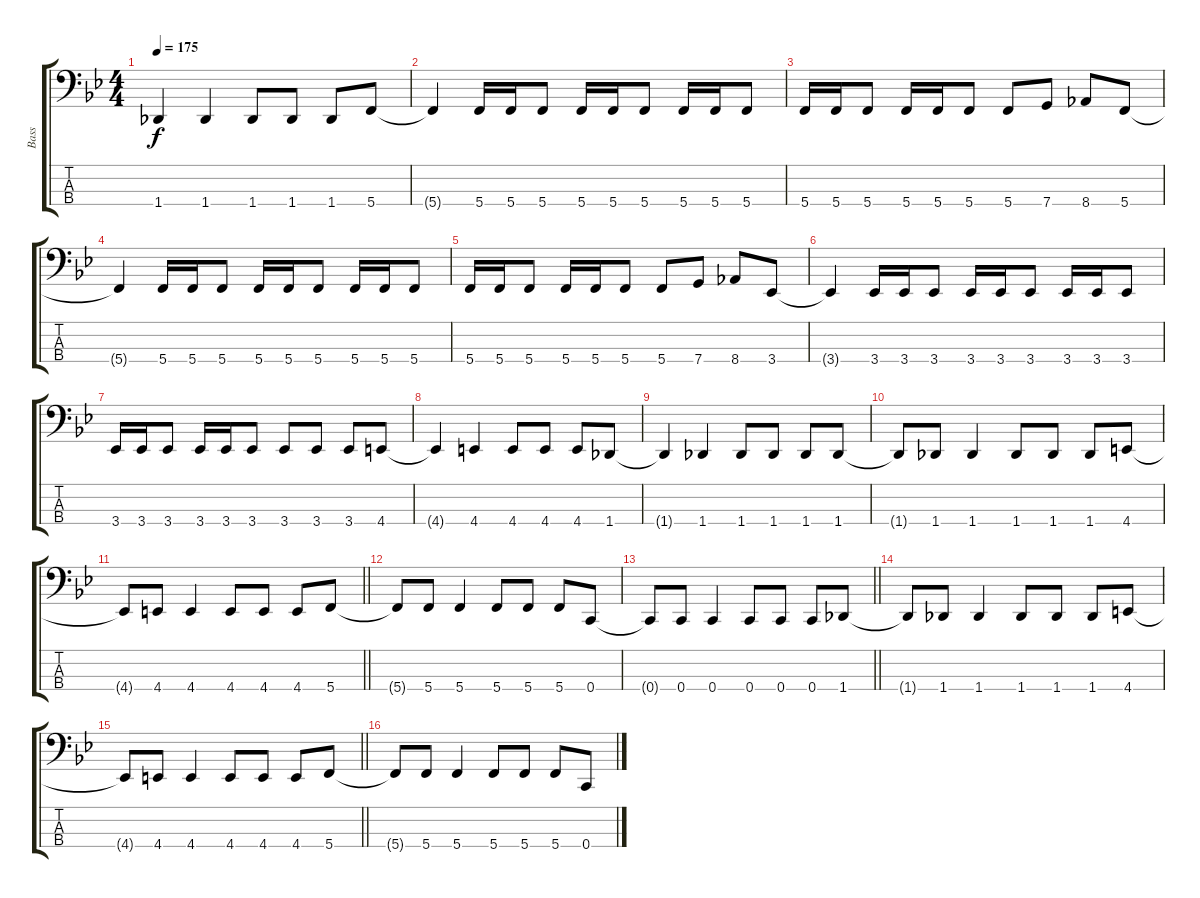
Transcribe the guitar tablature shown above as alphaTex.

\track ("Bass" "Bass") {instrument electricbasspick}
\staff {score tabs}
\tuning (F2 C2 G1 C1) {hide}
\ts (4 4)
\tempo 175
\clef f4
\ks bb
1.4{t}.4{dy f} 1.4.4 1.4.8 1.4.8 1.4.8 5.4.8 |
5.4{t}.4 5.4.16 5.4.16 5.4.8 5.4.16 5.4.16 5.4.8 5.4.16 5.4.16 5.4.8 |
5.4.16 5.4.16 5.4.8 5.4.16 5.4.16 5.4.8 5.4.8 7.4.8 8.4.8 5.4.8 |
5.4{t}.4 5.4.16 5.4.16 5.4.8 5.4.16 5.4.16 5.4.8 5.4.16 5.4.16 5.4.8 |
5.4.16 5.4.16 5.4.8 5.4.16 5.4.16 5.4.8 5.4.8 7.4.8 8.4.8 3.4.8 |
3.4{t}.4 3.4.16 3.4.16 3.4.8 3.4.16 3.4.16 3.4.8 3.4.16 3.4.16 3.4.8 |
3.4.16 3.4.16 3.4.8 3.4.16 3.4.16 3.4.8 3.4.8 3.4.8 3.4.8 4.4.8 |
4.4{t}.4 4.4.4 4.4.8 4.4.8 4.4.8 1.4.8 |
1.4{t}.4 1.4.4 1.4.8 1.4.8 1.4.8 1.4.8 |
1.4{t}.8 1.4.8 1.4.4 1.4.8 1.4.8 1.4.8 4.4.8 |
\barLineRight lightlight
4.4{t}.8 4.4.8 4.4.4 4.4.8 4.4.8 4.4.8 5.4.8 |
5.4{t}.8 5.4.8 5.4.4 5.4.8 5.4.8 5.4.8 0.4.8 |
\barLineRight lightlight
0.4{t}.8 0.4.8 0.4.4 0.4.8 0.4.8 0.4.8 1.4.8 |
1.4{t}.8 1.4.8 1.4.4 1.4.8 1.4.8 1.4.8 4.4.8 |
\barLineRight lightlight
4.4{t}.8 4.4.8 4.4.4 4.4.8 4.4.8 4.4.8 5.4.8 |
5.4{t}.8 5.4.8 5.4.4 5.4.8 5.4.8 5.4.8 0.4.8
